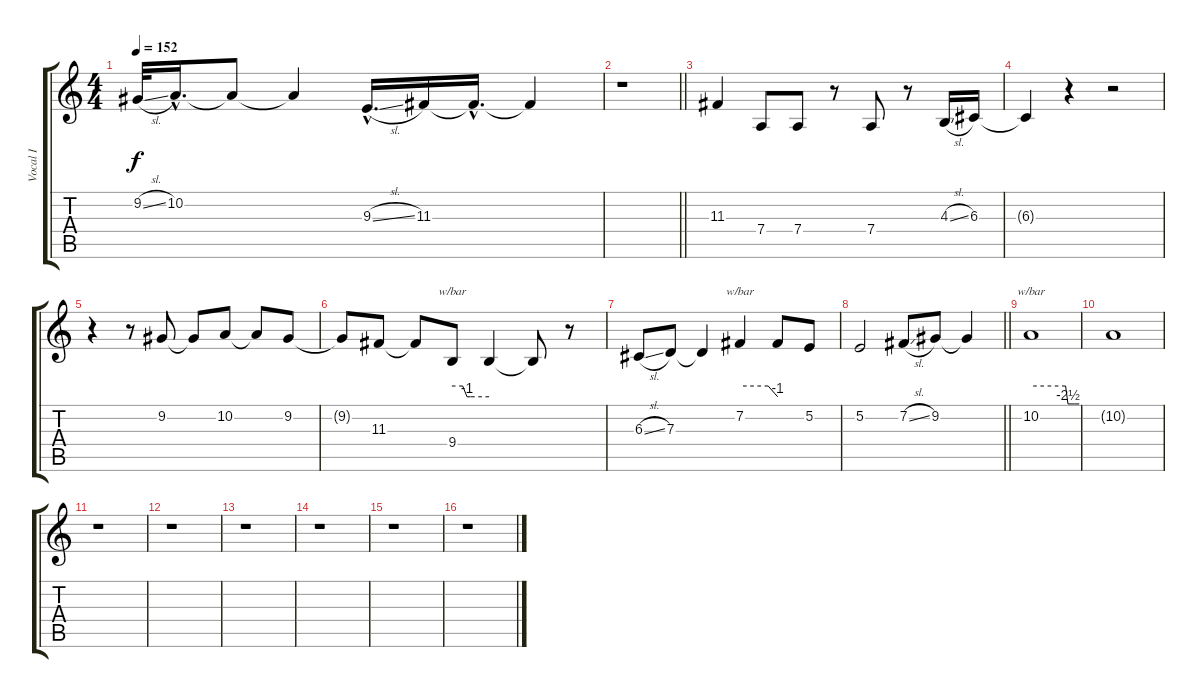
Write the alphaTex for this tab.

\track ("Vocal I" "Vocal I") {instrument lead2sawtooth}
\staff {score tabs}
\tuning (E4 B3 G3 D3 A2 E2) {hide}
\ts (4 4)
\tempo 152
\clef g2
\ks c
9.2{sl}.32{dy f} 10.2{hac}.16{d} 10.2{t}.8 10.2{t}.4 9.3{sl hac}.16{d} 11.3.16 11.3{hac t}.16{d} 11.3{t}.4 |
\barLineRight lightlight
r.1 |
11.3.4 7.4.8 7.4.8 r.8 7.4.8 r.8 4.3{sl}.16 6.3.16 |
6.3{t}.4 r.4 r.2 |
r.4 r.8 9.2.8 9.2{t}.8 10.2.8 10.2{t}.8 9.2.8 |
9.2{t}.8 11.3.8 11.3{t}.8 9.4.8{tbe (custom default 0 0 17 0 24 -4 30 -4 60 -4)} 9.4{t}.4 9.4{t}.8 r.8 |
6.3{sl}.8 7.3.8 7.3{t}.4 7.2.4{tbe (custom default 0 0 45 0 60 -4)} 7.2{t}.8 5.2.8 |
\barLineRight lightlight
5.2.2 7.2{sl}.8 9.2.8 9.2{t}.4 |
10.2.1{tbe (custom default 0 0 43 0 46 -10 51 -10 54 -10 60 -10)} |
10.2{t}.1 |
r.1 |
r.1 |
r.1 |
r.1 |
r.1 |
r.1
